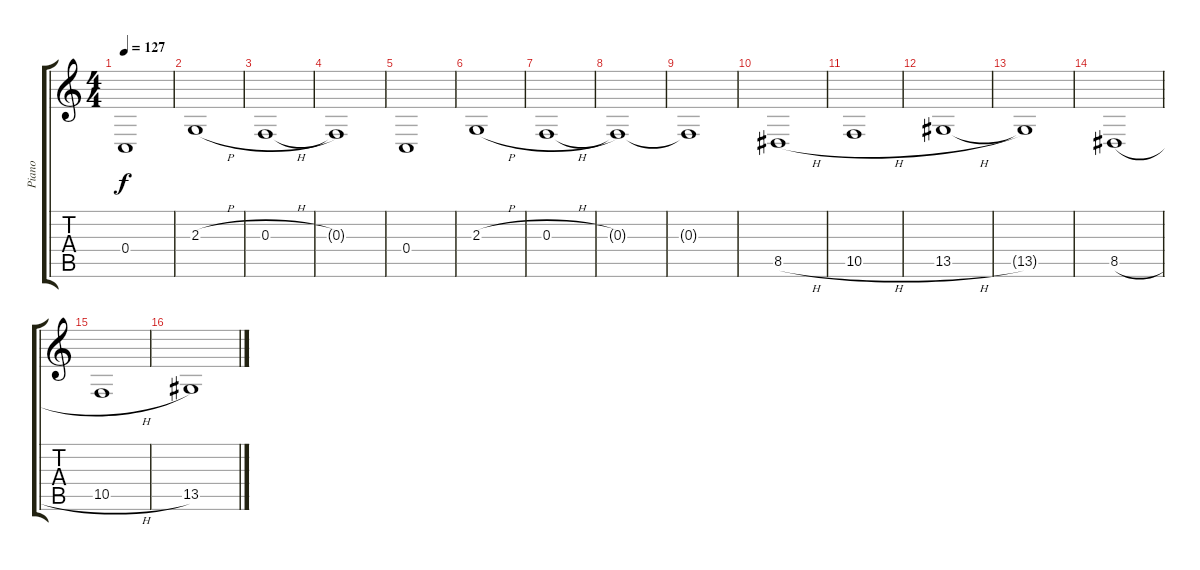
\track ("Piano" "Piano") {instrument brightacousticpiano}
\staff {score tabs}
\tuning (D4 A3 F3 C3 G2 C2) {hide}
\ts (4 4)
\tempo 127
\clef g2
\ks c
0.4.1{dy f} |
2.3{h}.1 |
0.3{h}.1 |
0.3{t}.1 |
0.4.1 |
2.3{h}.1 |
0.3{h}.1 |
0.3{t}.1 |
0.3{t}.1 |
8.5{h}.1{volume 13} |
10.5{h}.1 |
13.5{h}.1 |
13.5{t}.1 |
8.5{h}.1 |
10.5{h}.1 |
13.5{h}.1
